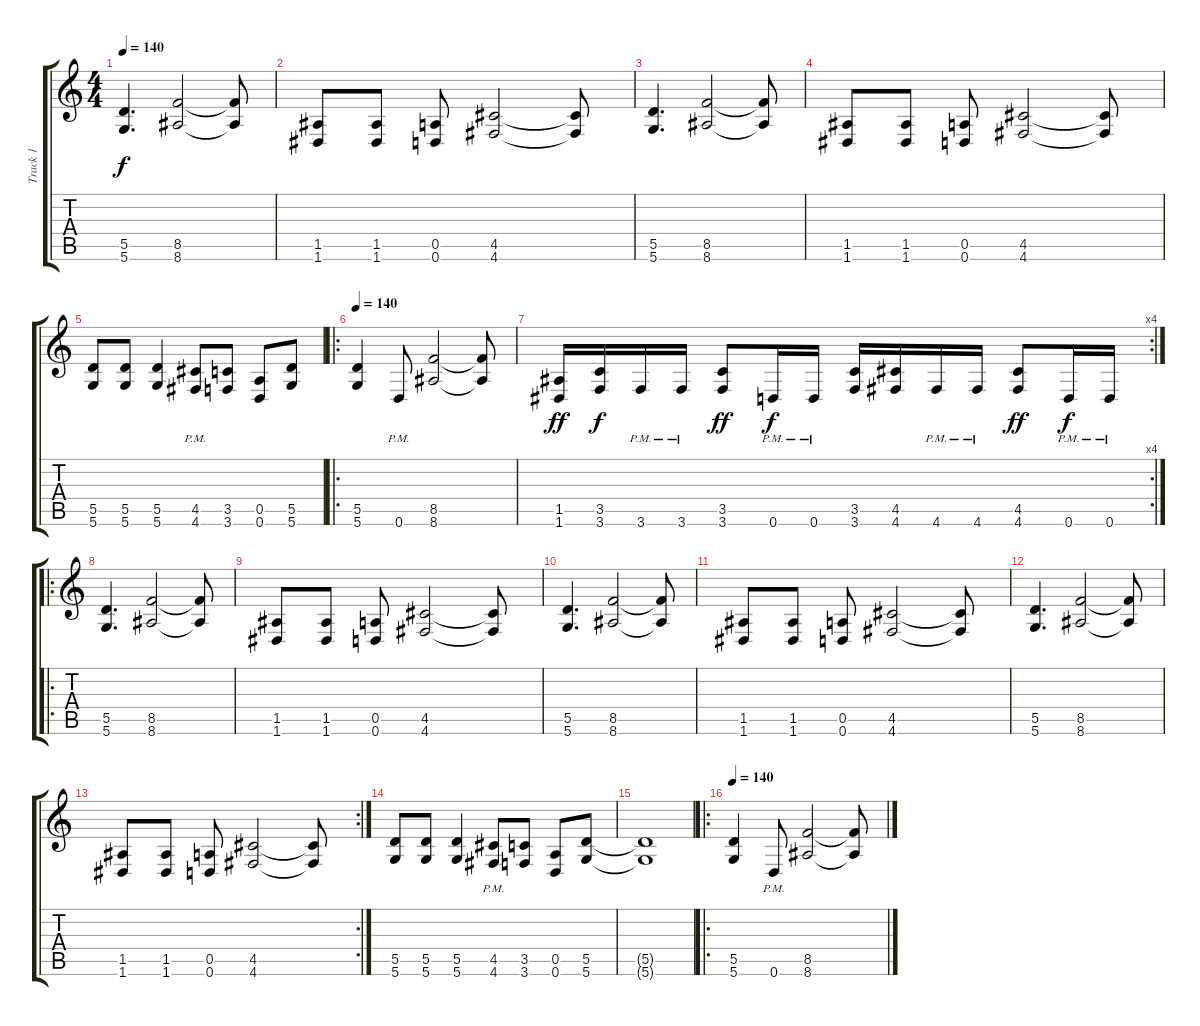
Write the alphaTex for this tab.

\track ("Track 1" "Track 1") {instrument distortionguitar}
\staff {score tabs}
\tuning (E4 B3 G3 D3 A2 D2) {hide}
\ts (4 4)
\tempo 140
\clef g2
\ks c
(5.5 5.6).4{d dy f} (8.5 8.6).2 (8.5{t} 8.6{t}).8 |
(1.5 1.6).8 (1.5 1.6).8 (0.5 0.6).8 (4.5 4.6).2 (4.5{t} 4.6{t}).8 |
(5.5 5.6).4{d} (8.5 8.6).2 (8.5{t} 8.6{t}).8 |
(1.5 1.6).8 (1.5 1.6).8 (0.5 0.6).8 (4.5 4.6).2 (4.5{t} 4.6{t}).8 |
(5.5 5.6).8 (5.5 5.6).8 (5.5 5.6).4 (4.5{pm} 4.6{pm}).8 (3.5 3.6).8 (0.5 0.6).8 (5.5 5.6).8 |
\ro
\tempo 140
(5.5 5.6).4 0.6{pm}.8 (8.5 8.6).2 (8.5{t} 8.6{t}).8 |
\rc 4
(1.5 1.6).16{dy ff} (3.5 3.6).16{dy f} 3.6{pm}.16 3.6{pm}.16 (3.5 3.6).8{dy ff} 0.6{pm}.16{dy f} 0.6{pm}.16 (3.5 3.6).16 (4.5 4.6).16 4.6{pm}.16 4.6{pm}.16 (4.5 4.6).8{dy ff} 0.6{pm}.16{dy f} 0.6{pm}.16 |
\ro
(5.5 5.6).4{d} (8.5 8.6).2 (8.5{t} 8.6{t}).8 |
(1.5 1.6).8 (1.5 1.6).8 (0.5 0.6).8 (4.5 4.6).2 (4.5{t} 4.6{t}).8 |
(5.5 5.6).4{d} (8.5 8.6).2 (8.5{t} 8.6{t}).8 |
(1.5 1.6).8 (1.5 1.6).8 (0.5 0.6).8 (4.5 4.6).2 (4.5{t} 4.6{t}).8 |
(5.5 5.6).4{d} (8.5 8.6).2 (8.5{t} 8.6{t}).8 |
\rc 2
(1.5 1.6).8 (1.5 1.6).8 (0.5 0.6).8 (4.5 4.6).2 (4.5{t} 4.6{t}).8 |
(5.5 5.6).8 (5.5 5.6).8 (5.5 5.6).4 (4.5{pm} 4.6{pm}).8 (3.5 3.6).8 (0.5 0.6).8 (5.5 5.6).8 |
(5.5{t} 5.6{t}).1 |
\ro
\tempo 140
(5.5 5.6).4 0.6{pm}.8 (8.5 8.6).2 (8.5{t} 8.6{t}).8
